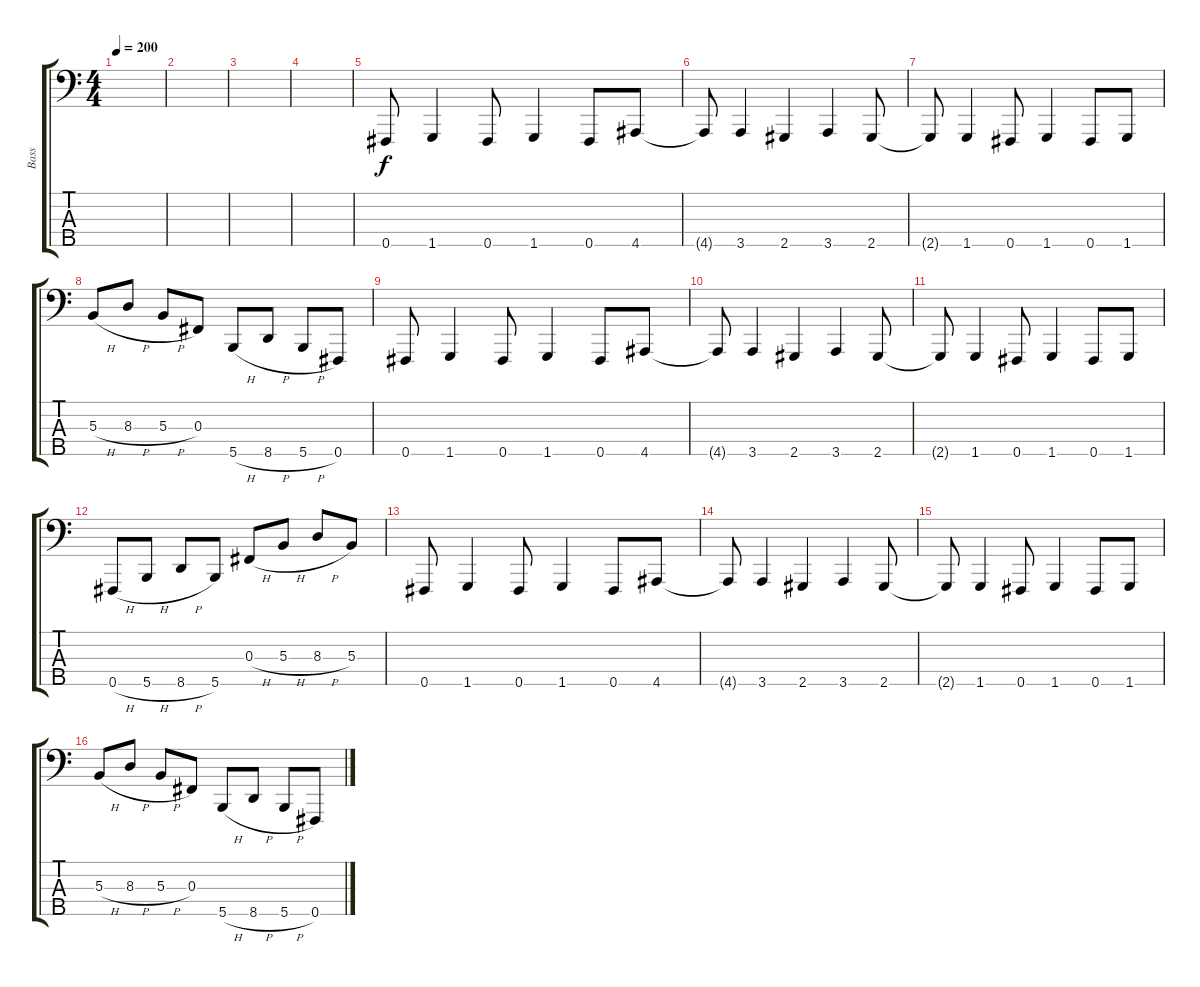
\track ("Bass" "Bass") {instrument electricbasspick}
\staff {score tabs}
\tuning (E2 B1 Gb1 B0 Gb0) {hide}
\ts (4 4)
\tempo 200
\clef f4
\ks c
|
|
|
|
0.5.8 1.5.4 0.5.8 1.5.4 0.5.8 4.5.8 |
4.5{t}.8 3.5.4 2.5.4 3.5.4 2.5.8 |
2.5{t}.8 1.5.4 0.5.8 1.5.4 0.5.8 1.5.8 |
5.3{h}.8 8.3{h}.8 5.3{h}.8 0.3.8 5.5{h}.8 8.5{h}.8 5.5{h}.8 0.5.8 |
0.5.8 1.5.4 0.5.8 1.5.4 0.5.8 4.5.8 |
4.5{t}.8 3.5.4 2.5.4 3.5.4 2.5.8 |
2.5{t}.8 1.5.4 0.5.8 1.5.4 0.5.8 1.5.8 |
0.5{h}.8 5.5{h}.8 8.5{h}.8 5.5.8 0.3{h}.8 5.3{h}.8 8.3{h}.8 5.3.8 |
0.5.8 1.5.4 0.5.8 1.5.4 0.5.8 4.5.8 |
4.5{t}.8 3.5.4 2.5.4 3.5.4 2.5.8 |
2.5{t}.8 1.5.4 0.5.8 1.5.4 0.5.8 1.5.8 |
5.3{h}.8 8.3{h}.8 5.3{h}.8 0.3.8 5.5{h}.8 8.5{h}.8 5.5{h}.8 0.5.8
